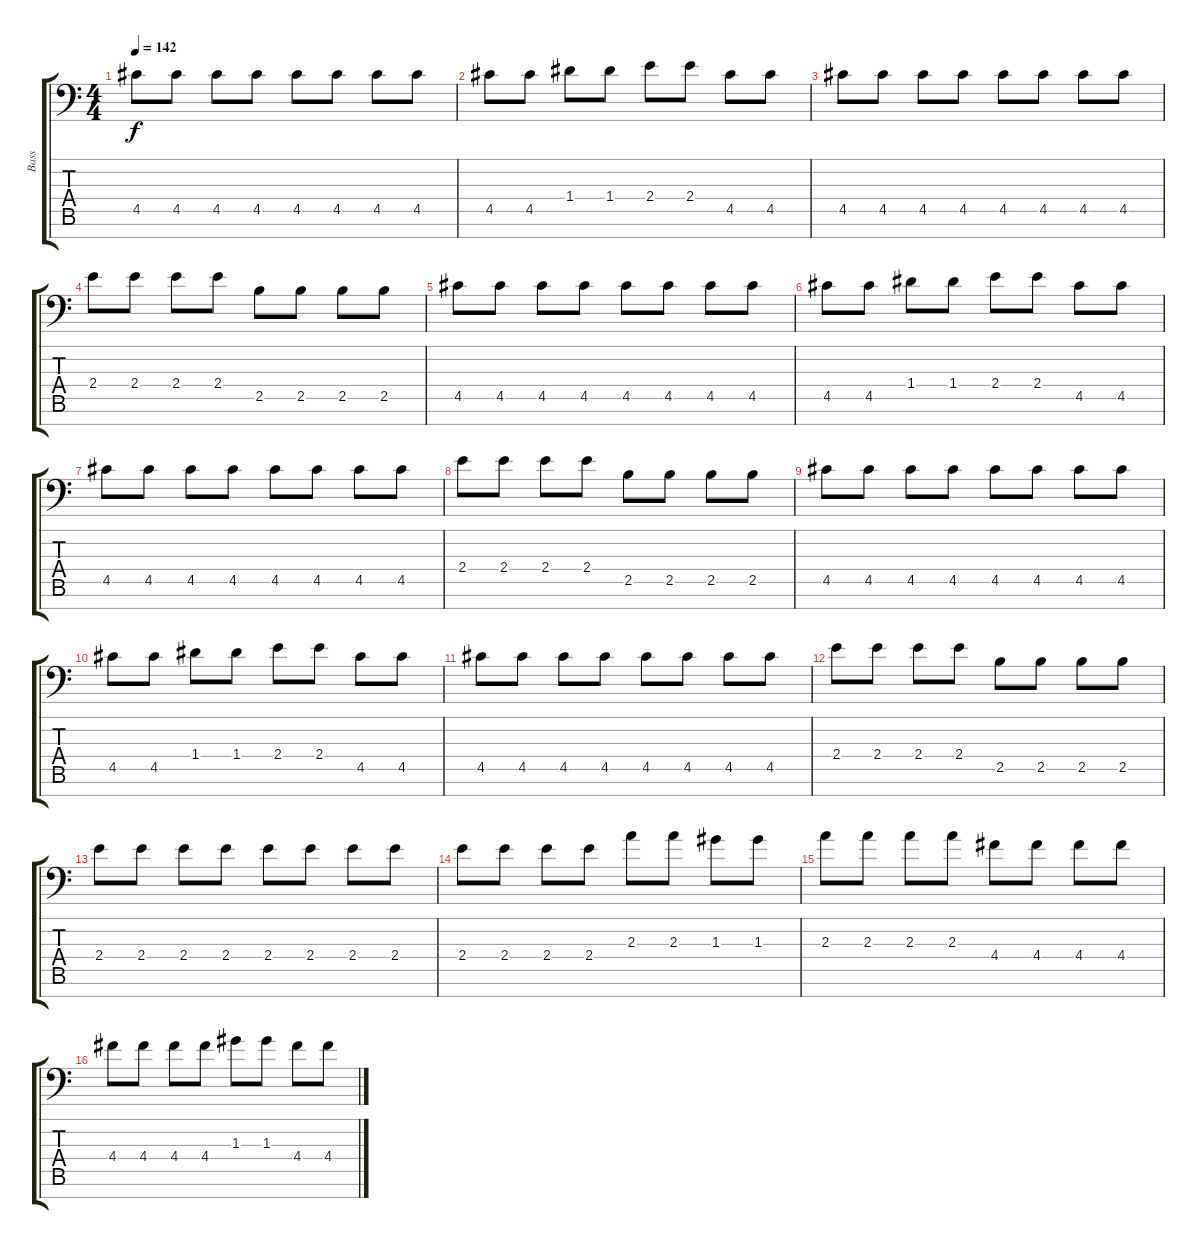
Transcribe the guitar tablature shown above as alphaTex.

\track ("Bass" "Bass") {instrument electricbassfinger}
\staff {score tabs}
\tuning (E4 B3 G3 D3 A2 E2 C-1) {hide}
\ts (4 4)
\tempo 142
\clef f4
\ks c
4.5.8{dy f} 4.5.8 4.5.8 4.5.8 4.5.8 4.5.8 4.5.8 4.5.8 |
4.5.8 4.5.8 1.4.8 1.4.8 2.4.8 2.4.8 4.5.8 4.5.8 |
4.5.8 4.5.8 4.5.8 4.5.8 4.5.8 4.5.8 4.5.8 4.5.8 |
2.4.8 2.4.8 2.4.8 2.4.8 2.5.8 2.5.8 2.5.8 2.5.8 |
4.5.8 4.5.8 4.5.8 4.5.8 4.5.8 4.5.8 4.5.8 4.5.8 |
4.5.8 4.5.8 1.4.8 1.4.8 2.4.8 2.4.8 4.5.8 4.5.8 |
4.5.8 4.5.8 4.5.8 4.5.8 4.5.8 4.5.8 4.5.8 4.5.8 |
2.4.8 2.4.8 2.4.8 2.4.8 2.5.8 2.5.8 2.5.8 2.5.8 |
4.5.8 4.5.8 4.5.8 4.5.8 4.5.8 4.5.8 4.5.8 4.5.8 |
4.5.8 4.5.8 1.4.8 1.4.8 2.4.8 2.4.8 4.5.8 4.5.8 |
4.5.8 4.5.8 4.5.8 4.5.8 4.5.8 4.5.8 4.5.8 4.5.8 |
2.4.8 2.4.8 2.4.8 2.4.8 2.5.8 2.5.8 2.5.8 2.5.8 |
2.4.8 2.4.8 2.4.8 2.4.8 2.4.8 2.4.8 2.4.8 2.4.8 |
2.4.8 2.4.8 2.4.8 2.4.8 2.3.8 2.3.8 1.3.8 1.3.8 |
2.3.8 2.3.8 2.3.8 2.3.8 4.4.8 4.4.8 4.4.8 4.4.8 |
4.4.8 4.4.8 4.4.8 4.4.8 1.3.8 1.3.8 4.4.8 4.4.8
